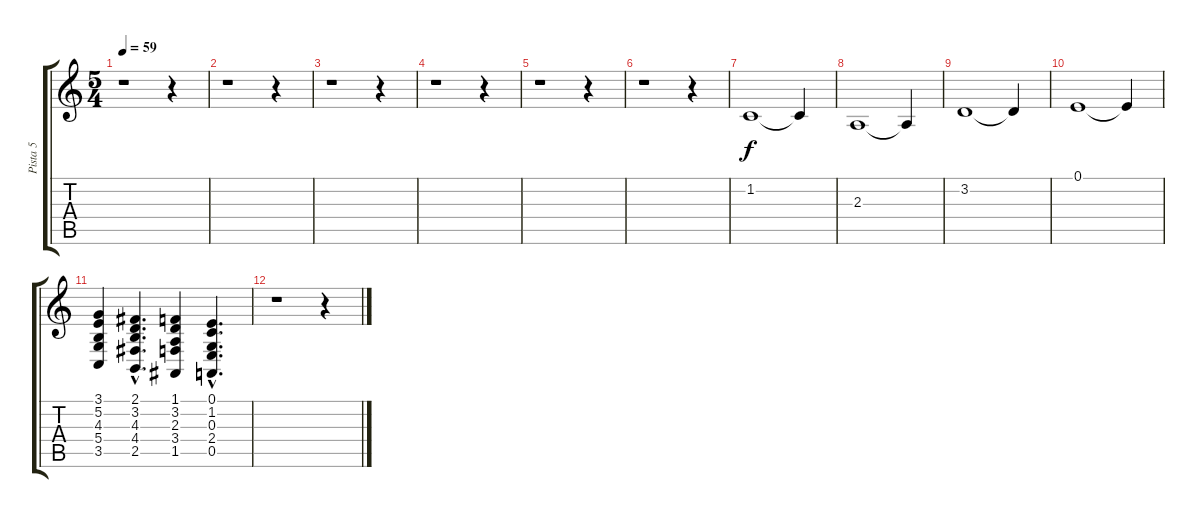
\track ("Pista 5" "Pista 5") {instrument synthstrings2}
\staff {score tabs}
\tuning (E4 B3 G3 D3 A2 E2) {hide}
\ts (5 4)
\tempo 59
\clef g2
\ks c
r.1{dy f} r.4 |
r.1 r.4 |
r.1 r.4 |
r.1 r.4 |
r.1 r.4 |
r.1 r.4 |
1.2.1 1.2{t}.4 |
2.3.1 2.3{t}.4 |
3.2.1 3.2{t}.4 |
0.1.1 0.1{t}.4 |
(3.1 5.2 4.3 5.4 3.5).4 (2.1{hac} 3.2{hac} 4.3{hac} 4.4{hac} 2.5{hac}).4{d} (1.1 3.2 2.3 3.4 1.5).4 (0.1{hac} 1.2{hac} 0.3{hac} 2.4{hac} 0.5{hac}).4{d} |
r.1 r.4
